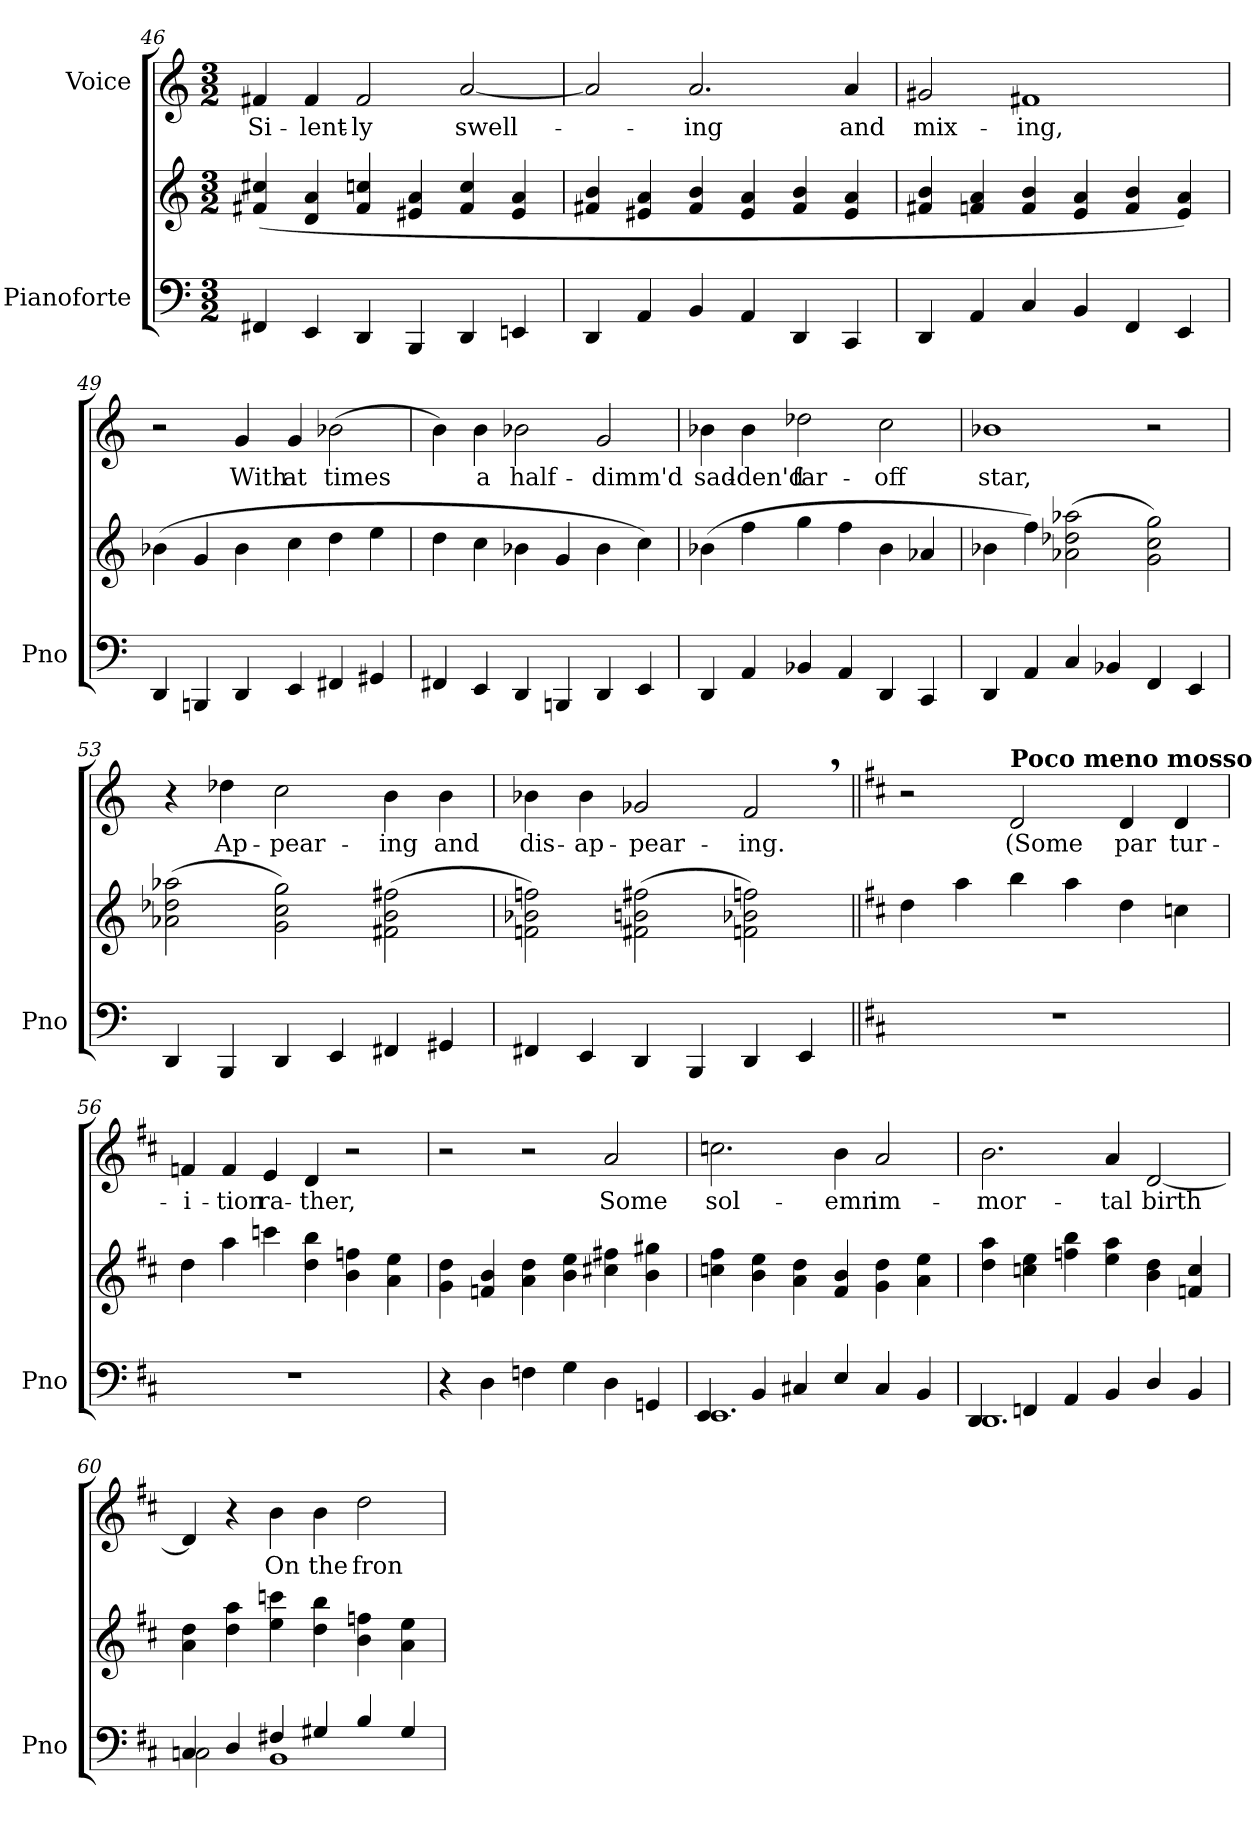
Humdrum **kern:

**kern	**kern	**dynam	**kern	**text	**dynam
*part2	*part2	*part2	*part1	*part1	*part1
*staff3	*staff2	*staff2/3	*staff1	*staff1	*staff1
*I"Pianoforte	*	*	*I"Voice	*	*
*I'Pno	*	*	*	*	*
*clefF4	*clefG2	*	*clefG2	*	*
*k[]	*k[]	*	*k[]	*	*
*M3/2	*M3/2	*	*M3/2	*	*
=46	=46	=46	=46	=46	=46
!	!	!	!	!LO:LY:b	!
4FF#X/	(>4f#X/ 4cc#X/	.	4f#X/	Si-	.
!	!	!	!	!LO:LY:b	!
4EE/	4d/ 4a/	.	4f#/	-lent-	.
!	!	!	!	!LO:LY:b	!
4DD/	4f#/ 4ccn/	.	2f#/	-ly	.
4BBB/	4e#X/ 4a/	.	.	.	.
!	!	!	!	!LO:LY:b	!
4DD/	4f#/ 4cc/	.	[2a/	swell-	.
4EEni/	4e#/ 4a/	.	.	.	.
!!LO:LB:g=z
=47	=47	=47	=47	=47	=47
4DD/	4f#X/ 4b/	.	2a/]	.	.
4AA/	4e#X/ 4a/	.	.	.	.
!	!	!	!	!LO:LY:b	!
4BB/	4f#/ 4b/	.	2.a/	-ing	.
4AA/	4e#/ 4a/	.	.	.	.
4DD/	4f#/ 4b/	.	.	.	.
!	!	!	!	!LO:LY:b	!
4CC/	4e#/ 4a/	.	4a/	and	.
=48	=48	=48	=48	=48	=48
!	!	!	!	!LO:LY:b	!
4DD/	4f#X/ 4b/	.	2g#X/	mix-	.
4AA/	4fn/ 4a/	.	.	.	.
!	!	!	!	!LO:LY:b	!
4C/	4f/ 4b/	.	1f#X	-ing,	.
4BB/	4e/ 4a/	.	.	.	.
4FF/	4f/ 4b/	.	.	.	.
4EE/	4e/ 4a/)	.	.	.	.
=49	=49	=49	=49	=49	=49
4DD/	(>4b-X\	.	2r	.	.
!	!	!LO:DY:b	!	!	!
!	!	!LO:DY:n=1:b	!	!	!
4BBBn/	4g/	ppp other-dynamics	.	.	.
!	!	!	!	!LO:LY:b	!
4DD/	4b-\	.	4g/	With	.
!	!	!	!	!LO:LY:b	!
4EE/	4cc\	.	4g/	at	.
!	!	!	!	!LO:LY:b	!
4FF#X/	4dd\	.	(<2b-X\	times	.
4GG#X/	4ee\	.	.	.	.
=50	=50	=50	=50	=50	=50
4FF#X/	4dd\	.	4b\)	.	.
!	!	!	!	!LO:LY:b	!
4EE/	4cc\	.	4b\	a	.
!	!	!	!	!LO:LY:b	!
4DD/	4b-X\	.	2b-X\	half-	.
4BBBn/	4g/	.	.	.	.
!	!	!	!	!LO:LY:b	!
4DD/	4b-\	.	2g/	-dimm'd	.
4EE/	4cc\)	.	.	.	.
!!LO:LB:g=z
=51	=51	=51	=51	=51	=51
!	!	!	!	!LO:LY:b	!
4DD/	(>4b-X\	.	4b-X\	sad-	.
!	!	!	!	!LO:LY:b	!
4AA/	4ff\	.	4b-\	-den'd	.
!	!	!	!	!LO:LY:b	!
4BB-X/	4gg\	.	2dd-X\	far-	.
4AA/	4ff\	.	.	.	.
!	!	!	!	!LO:LY:b	!
4DD/	4b-\	.	2cc\	-off	.
4CC/	4a-X/	.	.	.	.
=52	=52	=52	=52	=52	=52
!	!	!	!	!LO:LY:b	!
4DD/	4b-X\	.	1b-X	star,	.
4AA/	4ff\)	.	.	.	.
4C/	(>2a-X\ 2dd-X\ 2aa-X\	.	.	.	.
4BB-X/	.	.	.	.	.
4FF/	2g\ 2cc\ 2gg\)	.	2r	.	.
4EE/	.	.	.	.	.
=53	=53	=53	=53	=53	=53
4DD/	(>2a-X\ 2dd-X\ 2aa-X\	.	4r	.	.
!	!	!	!	!LO:LY:b	!
4BBB/	.	.	4dd-X\	Ap-	.
!	!	!	!	!LO:LY:b	!
4DD/	2g\ 2cc\ 2gg\)	.	2cc\	-pear-	.
4EE/	.	.	.	.	.
!	!	!	!	!LO:LY:b	!
4FF#X/	(>2f#X\ 2b\ 2ff#X\	.	4b\	-ing	.
!	!	!	!	!LO:LY:b	!
4GG#X/	.	.	4b\	and	.
=54	=54	=54	=54	=54	=54
!	!	!	!	!LO:LY:b	!
4FF#X/	2fn\ 2b-X\ 2ffn\)	.	4b-X\	dis-	.
!	!	!	!	!LO:LY:b	!
4EE/	.	.	4b-\	-ap-	.
!	!	!	!	!LO:LY:b	!
4DD/	(>2f#X\ 2bn\ 2ff#X\	.	2g-X/	-pear-	.
4BBB/	.	.	.	.	.
!	!	!	!	!LO:LY:b	!
4DD/	2fn\Z 2b-X\Z 2ffn\Z)	.	2f,/	-ing.	.
4EEZ/	.	.	.	.	.
!!LO:PB:g=z
=55||	=55||	=55||	=55||	=55||	=55||
*k[f#c#]	*k[f#c#]	*	*k[f#c#]	*	*
!	!	!LO:DY:b	!	!	!
!	!	!LO:DY:n=1:b	!	!	!
1.r	4dd\	ppp other-dynamics	2r	.	.
.	4aa\	.	.	.	.
!	!	!	!LO:TX:a:B:t=Poco meno mosso	!	!
!	!	!	!	!LO:LY:b	!LO:DY:a
!	!	!	!	!	!LO:DY:n=1:a
.	4bb\	.	2d/	(Some	ppp other-dynamics
.	4aa\	.	.	.	.
!	!	!	!	!LO:LY:b	!
.	4dd\	.	4d/	par	.
!	!	!	!	!LO:LY:b	!
.	4ccn\	.	4d/	tur-	.
=56	=56	=56	=56	=56	=56
!	!	!	!	!LO:LY:b	!
1.r	4dd\	.	4fn/	-i-	.
!	!	!	!	!LO:LY:b	!
.	4aa\	.	4f/	-tion	.
!	!	!	!	!LO:LY:b	!
.	4cccn\	.	4e/	ra-	.
!	!	!	!	!LO:LY:b	!
.	4dd\ 4bb\	.	4d/	-ther,	.
.	4b\ 4ffn\	.	2r	.	.
.	4a\ 4ee\	.	.	.	.
=57	=57	=57	=57	=57	=57
4r	4g\ 4dd\	.	2r	.	.
4D\	4fn/ 4b/	.	.	.	.
4Fn\	4a\ 4dd\	.	2r	.	.
4G\	4b\ 4ee\	.	.	.	.
!	!	!	!	!LO:LY:b	!LO:DY:a
!	!	!	!	!	!LO:DY:n=1:a
4D\	4cc#X\ 4ff#X\	.	2a/	Some	p other-dynamics
4GGni/	4b\ 4gg#X\	.	.	.	.
=58	=58	=58	=58	=58	=58
*^	*	*	*	*	*
!	!	!	!	!	!LO:LY:b	!
1.EE	4EE/	4ccn\ 4ff#\	.	2.ccn\	sol-	.
.	4BB/	4b\ 4ee\	.	.	.	.
.	4C#X/	4a\ 4dd\	.	.	.	.
!	!	!	!	!	!LO:LY:b	!
.	4E/	4f#/ 4b/	.	4b\	-emn	.
!	!	!	!	!	!LO:LY:b	!
.	4C#/	4g\ 4dd\	.	2a/	im-	.
.	4BB/	4a\ 4ee\	.	.	.	.
!!LO:LB:g=z
=59	=59	=59	=59	=59	=59	=59
!	!	!	!	!	!LO:LY:b	!
1.DD	4DD/	4dd\ 4aa\	.	2.b\	-mor-	.
.	4FFn/	4ccn\ 4ee\	.	.	.	.
.	4AA/	4ffn\ 4bb\	.	.	.	.
!	!	!	!	!	!LO:LY:b	!
.	4BB/	4ee\ 4aa\	.	4a/	-tal	.
!	!	!	!	!	!LO:LY:b	!
.	4D/	4b\ 4dd\	.	[2d/	birth	.
.	4BB/	4fn/ 4cc/	.	.	.	.
=60	=60	=60	=60	=60	=60	=60
4Cn/	2C\	4a\ 4dd\	.	4d/]	.	.
4D/	.	4dd\ 4aa\	.	4r	.	.
!	!	!	!	!	!LO:LY:b	!
4F#X/	1BB	4ee\ 4cccn\	.	4b\	On	.
!	!	!	!	!	!LO:LY:b	!
4G#X/	.	4dd\ 4bb\	.	4b\	the	.
!	!	!	!	!	!LO:LY:b	!
4B/	.	4b\ 4ffn\	.	2dd\	fron-	.
4G#/	.	4a\ 4ee\	.	.	.	.
*v	*v	*	*	*	*	*
=	=	=	=	=	=
*-	*-	*-	*-	*-	*-
